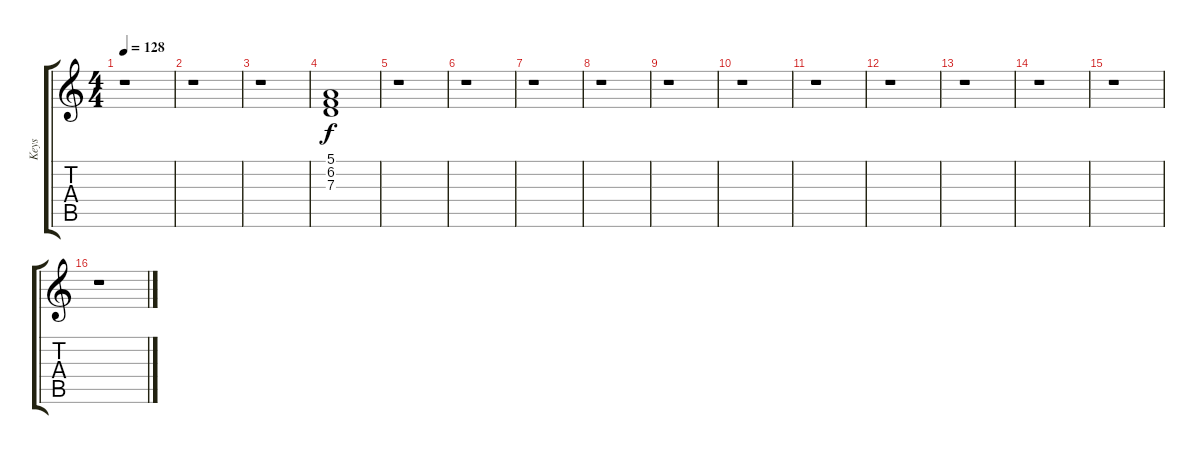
\track ("Keys" "Keys") {instrument synthbrass1}
\staff {score tabs}
\tuning (E4 B3 G3 D3 A2 E2) {hide}
\ts (4 4)
\tempo 128
\clef g2
\ks c
r.1{dy f} |
r.1 |
r.1 |
(5.1 6.2 7.3).1{volume 12} |
r.1 |
r.1 |
r.1 |
r.1 |
r.1 |
r.1 |
r.1 |
r.1 |
r.1 |
r.1 |
r.1 |
r.1
